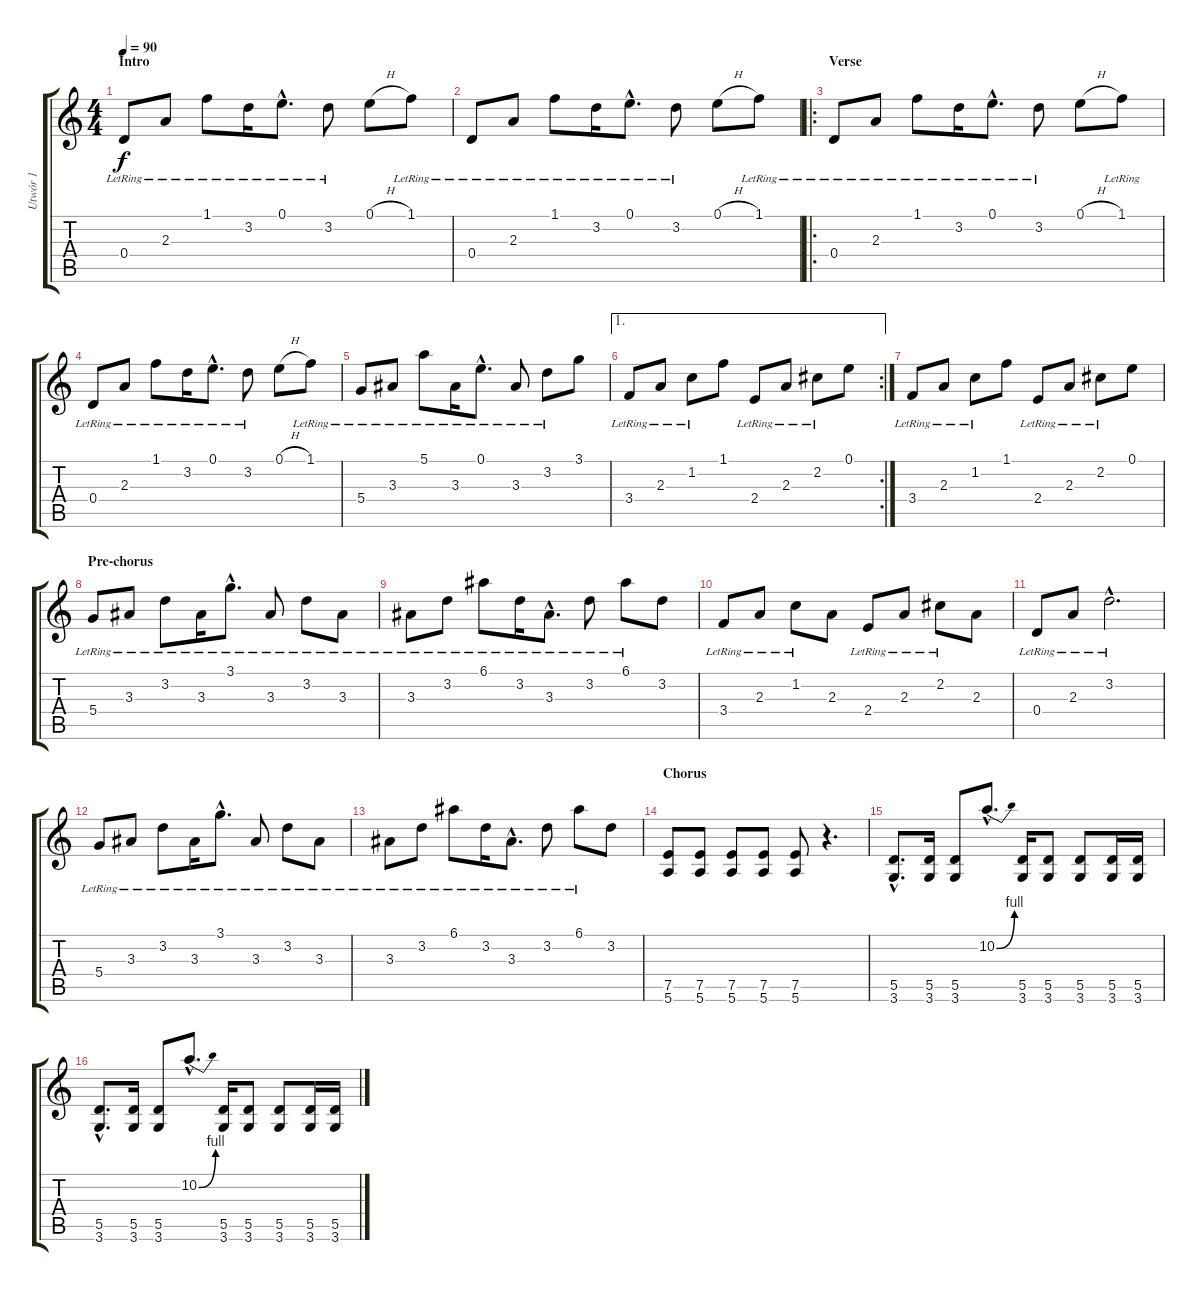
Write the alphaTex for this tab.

\track ("Utwór 1" "Utwór 1") {instrument distortionguitar}
\staff {score tabs}
\tuning (E4 B3 G3 D3 A2 E2) {hide}
\ts (4 4)
\section ("" "Intro")
\tempo 90
\clef g2
\ks c
0.4{lr}.8{dy f instrument electricguitarclean} 2.3{lr}.8 1.1{lr}.8 3.2{lr}.16 0.1{hac lr}.8{d} 3.2{lr}.8 0.1{h}.8 1.1{lr}.8 |
0.4{lr}.8{instrument electricguitarclean} 2.3{lr}.8 1.1{lr}.8 3.2{lr}.16 0.1{hac lr}.8{d} 3.2{lr}.8 0.1{h}.8 1.1{lr}.8 |
\ro
\section ("" "Verse")
0.4{lr}.8{instrument electricguitarclean} 2.3{lr}.8 1.1{lr}.8 3.2{lr}.16 0.1{hac lr}.8{d} 3.2{lr}.8 0.1{h}.8 1.1{lr}.8 |
0.4{lr}.8{instrument electricguitarclean} 2.3{lr}.8 1.1{lr}.8 3.2{lr}.16 0.1{hac lr}.8{d} 3.2{lr}.8 0.1{h}.8 1.1{lr}.8 |
5.4{lr}.8 3.3{lr}.8 5.1{lr}.8 3.3{lr}.16 0.1{hac lr}.8{d} 3.3{lr}.8 3.2{lr}.8 3.1.8 |
\ae 1
\rc 2
3.4{lr}.8 2.3{lr}.8 1.2{lr}.8 1.1.8 2.4{lr}.8 2.3{lr}.8 2.2{lr}.8 0.1.8 |
3.4{lr}.8 2.3{lr}.8 1.2{lr}.8 1.1.8 2.4{lr}.8 2.3{lr}.8 2.2{lr}.8 0.1.8 |
\section ("" "Pre-chorus")
5.4{lr}.8{instrument electricguitarclean} 3.3{lr}.8 3.2{lr}.8 3.3{lr}.16 3.1{hac lr}.8{d} 3.3{lr}.8 3.2{lr}.8 3.3{lr}.8 |
3.3{lr}.8 3.2{lr}.8 6.1{lr}.8 3.2{lr}.16 3.3{hac lr}.8{d} 3.2{lr}.8 6.1{lr}.8 3.2.8 |
3.4{lr}.8 2.3{lr}.8 1.2{lr}.8 2.3.8 2.4{lr}.8 2.3{lr}.8 2.2{lr}.8 2.3.8 |
0.4{lr}.8 2.3{lr}.8 3.2{hac lr}.2{d} |
5.4{lr}.8{instrument electricguitarclean} 3.3{lr}.8 3.2{lr}.8 3.3{lr}.16 3.1{hac lr}.8{d} 3.3{lr}.8 3.2{lr}.8 3.3{lr}.8 |
3.3{lr}.8 3.2{lr}.8 6.1{lr}.8 3.2{lr}.16 3.3{hac lr}.8{d} 3.2{lr}.8 6.1{lr}.8 3.2.8 |
\section ("" "Chorus")
(7.5 5.6).8{instrument distortionguitar} (7.5 5.6).8 (7.5 5.6).8 (7.5 5.6).8 (7.5 5.6).8 r.4{d} |
(5.5{hac} 3.6{hac}).8{d instrument distortionguitar} (5.5 3.6).16 (5.5 3.6).8 10.2{be (bend 0 0 60 4) hac}.8{d} (5.5 3.6).16 (5.5 3.6).8 (5.5 3.6).8 (5.5 3.6).16 (5.5 3.6).16 |
(5.5{hac} 3.6{hac}).8{d instrument distortionguitar} (5.5 3.6).16 (5.5 3.6).8 10.2{be (bend 0 0 60 4) hac}.8{d} (5.5 3.6).16 (5.5 3.6).8 (5.5 3.6).8 (5.5 3.6).16 (5.5 3.6).16
